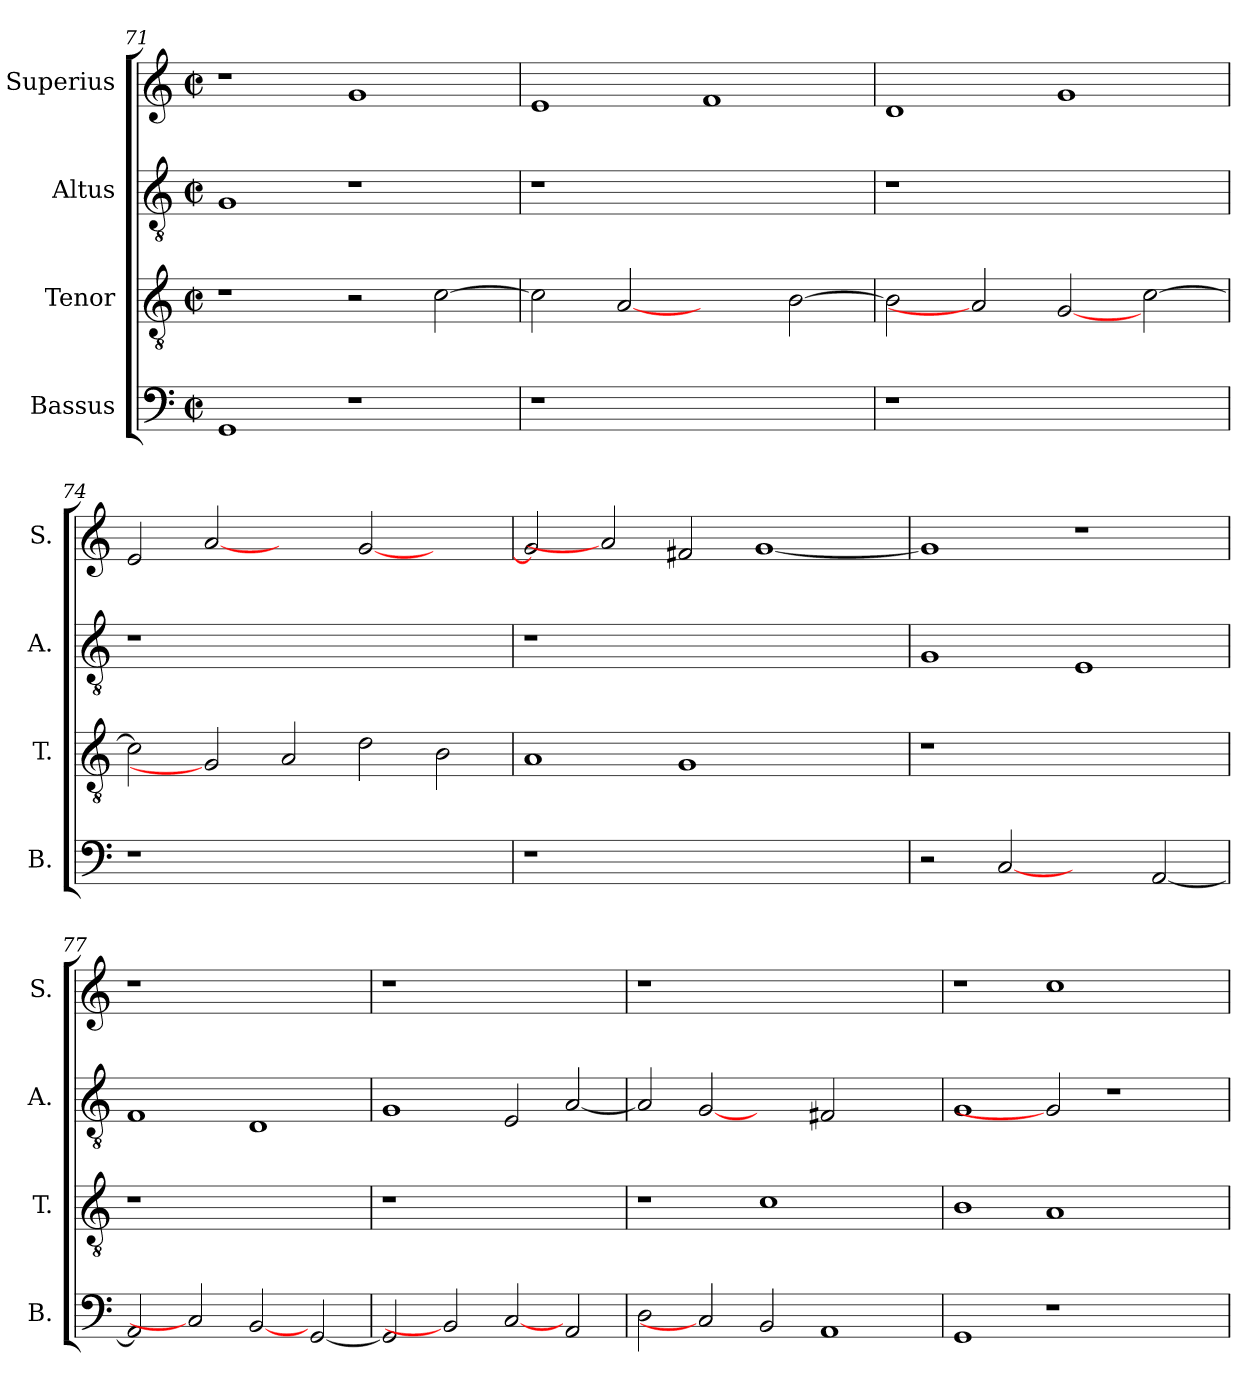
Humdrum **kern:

**kern	**kern	**kern	**kern
*part4	*part3	*part2	*part1
*staff4	*staff3	*staff2	*staff1
*I"Bassus	*I"Tenor	*I"Altus	*I"Superius
*I'B.	*I'T.	*I'A.	*I'S.
*clefF4	*clefGv2	*clefGv2	*clefG2
*	*ITrd7c12	*ITrd7c12	*
*k[]	*k[]	*k[]	*k[]
*C:	*C:	*C:	*C:
*M2/2	*M2/2	*M2/2	*M2/2
*met(c|)	*met(c|)	*met(c|)	*met(c|)
=71	=71	=71	=71
1GGi	1r	1GGi	1r
1r	2r	1r	1gi
.	[>2Ci\	.	.
=72	=72	=72	=72
!LO:N:vis=1	!	!LO:N:vis=1	!
1r	2Ci\]	1r	1ei
.	[2AAi	.	.
1ryy	2ryy	1ryy	1fi
.	[>2BBi\	.	.
!!LO:LB:g=z
=73	=73	=73	=73
!LO:N:vis=1	!	!LO:N:vis=1	!
1r	2BBi\]	1r	1di
.	2AAi]	.	.
1ryy	[2GGi	1ryy	1gi
.	[>2Ci\	.	.
=74	=74	=74	=74
!LO:N:vis=1	!	!LO:N:vis=1	!
1r	2Ci\]	1r	2ei/
.	2GGi]	.	[2ai
1.ryy	2AAi/	1.ryy	2ryy
.	2Di\	.	[<2gi/
.	2BBi\	.	2ryy
=75	=75	=75	=75
!LO:N:vis=1	!	!LO:N:vis=1	!
1r	1AAi	1r	2gi/]
.	.	.	2ai]
1.ryy	1GGi	1.ryy	2f#Xi/
.	.	.	[<1gi
.	2ryy	.	.
=76	=76	=76	=76
!	!LO:N:vis=1	!	!
2r	1r	1GGi	1gi]
[2Ci	.	.	.
2ryy	1ryy	1EEi	1r
[<2AAi/	.	.	.
=77	=77	=77	=77
!	!LO:N:vis=1	!	!LO:N:vis=1
2AAi/]	1r	1FFi	1r
2Ci]	.	.	.
[2BBi	1ryy	1DDi	1ryy
[<2GGi/	.	.	.
!!LO:LB:g=z
=78	=78	=78	=78
!	!LO:N:vis=1	!	!LO:N:vis=1
2GGi/]	1r	1GGi	1r
2BBi]	.	.	.
[2Ci	1ryy	2EEi/	1ryy
2AAi/	.	[<2AAi/	.
=79	=79	=79	=79
!	!	!	!LO:N:vis=1
2Di\	1r	2AAi/]	1r
2Ci]	.	[2GGi	.
2BBi/	1Ci	2ryy	1.ryy
1AAi	.	2FF#Xi/	.
.	2ryy	2ryy	.
=80	=80	=80	=80
1GGi	1BBi	1GGi	1r
1r	1AAi	2GGi]	1cci
.	.	1r	.
2ryy	2ryy	.	2ryy
=	=	=	=
*-	*-	*-	*-
